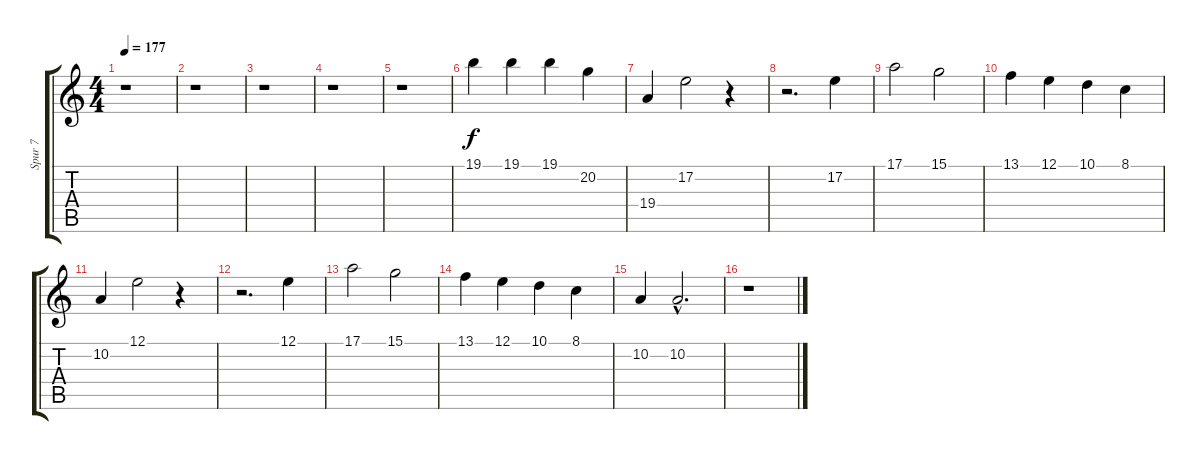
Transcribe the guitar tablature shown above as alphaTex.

\track ("Spur 7" "Spur 7") {instrument rockorgan}
\staff {score tabs}
\tuning (E4 B3 G3 D3 A2 E2) {hide}
\ts (4 4)
\tempo 177
\clef g2
\ks c
r.1{dy f} |
r.1 |
r.1 |
r.1 |
r.1 |
19.1.4 19.1.4 19.1.4 20.2.4 |
19.4.4 17.2.2 r.4 |
r.2{d} 17.2.4 |
17.1.2 15.1.2 |
13.1.4 12.1.4 10.1.4 8.1.4 |
10.2.4 12.1.2 r.4 |
r.2{d} 12.1.4 |
17.1.2 15.1.2 |
13.1.4 12.1.4 10.1.4 8.1.4 |
10.2.4 10.2{hac}.2{d} |
r.1
